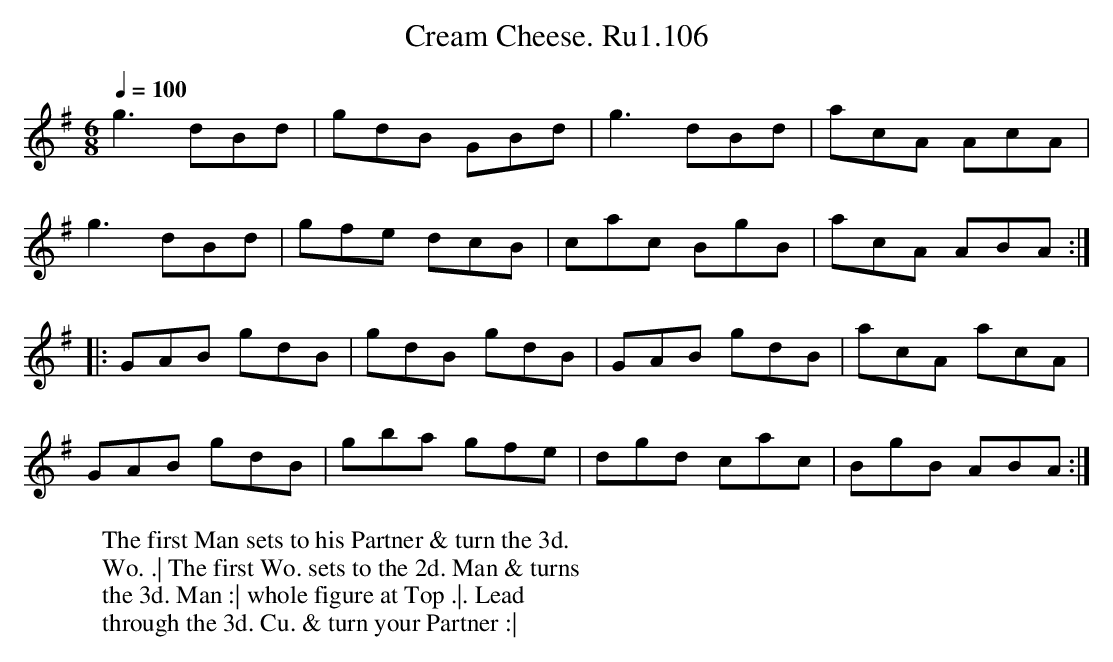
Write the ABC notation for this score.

X:1
T:Cream Cheese. Ru1.106
M:6/8
L:1/8
Q:1/4=100
K:G
g3 dBd|gdB GBd|g3dBd|acA AcA|
g3dBd|gfe dcB|cac BgB|acA ABA:|
|:GAB gdB|gdB gdB|GAB gdB|acA acA|
GAB gdB|gba gfe|dgd cac|BgB ABA:|
W:The first Man sets to his Partner & turn the 3d.
W:Wo. .| The first Wo. sets to the 2d. Man & turns
W:the 3d. Man :| whole figure at Top .|. Lead
W:through the 3d. Cu. & turn your Partner :|
